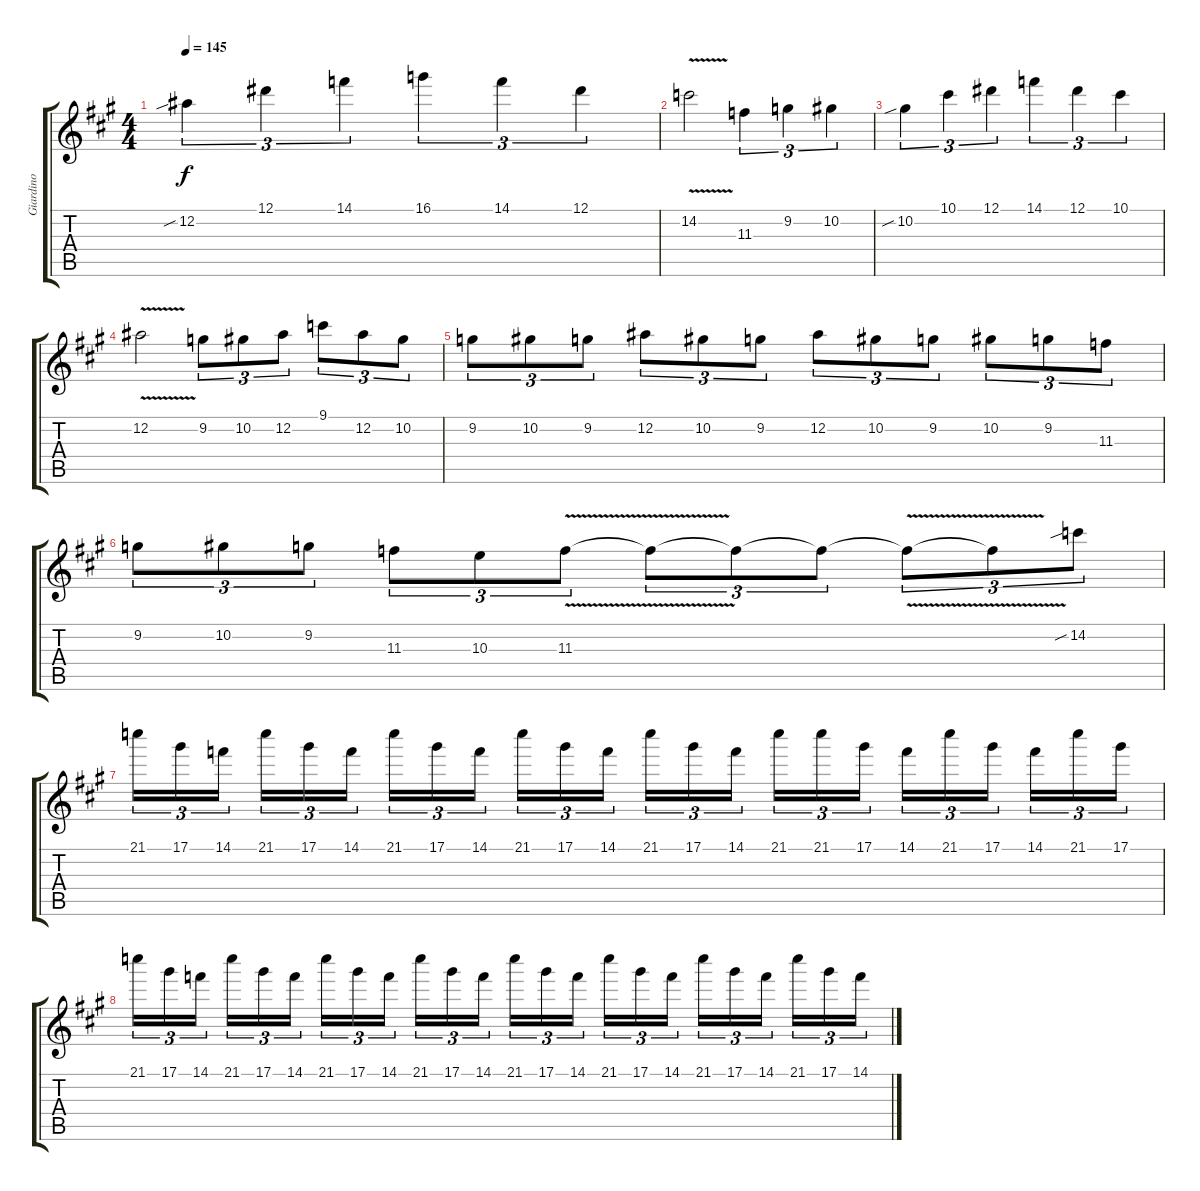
\track ("Giardino" "Giardino") {instrument distortionguitar}
\staff {score tabs}
\tuning (Eb4 Bb3 Gb3 Db3 Ab2 Eb2) {hide}
\ts (4 4)
\tempo 145
\clef g2
\ks f#minor
12.2{sib}.4{tu (3 2) dy f} 12.1.4{tu (3 2)} 14.1.4{tu (3 2)} 16.1.4{tu (3 2)} 14.1.4{tu (3 2)} 12.1.4{tu (3 2)} |
14.2{v}.2 11.3.4{tu (3 2)} 9.2.4{tu (3 2)} 10.2.4{tu (3 2)} |
10.2{sib}.4{tu (3 2)} 10.1.4{tu (3 2)} 12.1.4{tu (3 2)} 14.1.4{tu (3 2)} 12.1.4{tu (3 2)} 10.1.4{tu (3 2)} |
12.2{v}.2 9.2.8{tu (3 2)} 10.2.8{tu (3 2)} 12.2.8{tu (3 2)} 9.1.8{tu (3 2)} 12.2.8{tu (3 2)} 10.2.8{tu (3 2)} |
9.2.8{tu (3 2)} 10.2.8{tu (3 2)} 9.2.8{tu (3 2)} 12.2.8{tu (3 2)} 10.2.8{tu (3 2)} 9.2.8{tu (3 2)} 12.2.8{tu (3 2)} 10.2.8{tu (3 2)} 9.2.8{tu (3 2)} 10.2.8{tu (3 2)} 9.2.8{tu (3 2)} 11.3.8{tu (3 2)} |
9.2.8{tu (3 2)} 10.2.8{tu (3 2)} 9.2.8{tu (3 2)} 11.3.8{tu (3 2)} 10.3.8{tu (3 2)} 11.3{v}.8{tu (3 2)} 11.3{t}.8{tu (3 2)} 11.3{t}.8{tu (3 2)} 11.3{t}.8{tu (3 2)} 11.3{v t}.8{tu (3 2)} 11.3{t}.8{tu (3 2)} 14.2{sib}.8{tu (3 2)} |
21.1.16{tu (3 2)} 17.1.16{tu (3 2)} 14.1.16{tu (3 2) beam splitsecondary} 21.1.16{tu (3 2)} 17.1.16{tu (3 2)} 14.1.16{tu (3 2)} 21.1.16{tu (3 2)} 17.1.16{tu (3 2)} 14.1.16{tu (3 2) beam splitsecondary} 21.1.16{tu (3 2)} 17.1.16{tu (3 2)} 14.1.16{tu (3 2)} 21.1.16{tu (3 2)} 17.1.16{tu (3 2)} 14.1.16{tu (3 2) beam splitsecondary} 21.1.16{tu (3 2)} 21.1.16{tu (3 2)} 17.1.16{tu (3 2)} 14.1.16{tu (3 2)} 21.1.16{tu (3 2)} 17.1.16{tu (3 2) beam splitsecondary} 14.1.16{tu (3 2)} 21.1.16{tu (3 2)} 17.1.16{tu (3 2)} |
21.1.16{tu (3 2)} 17.1.16{tu (3 2)} 14.1.16{tu (3 2) beam splitsecondary} 21.1.16{tu (3 2)} 17.1.16{tu (3 2)} 14.1.16{tu (3 2)} 21.1.16{tu (3 2)} 17.1.16{tu (3 2)} 14.1.16{tu (3 2) beam splitsecondary} 21.1.16{tu (3 2)} 17.1.16{tu (3 2)} 14.1.16{tu (3 2)} 21.1.16{tu (3 2)} 17.1.16{tu (3 2)} 14.1.16{tu (3 2) beam splitsecondary} 21.1.16{tu (3 2)} 17.1.16{tu (3 2)} 14.1.16{tu (3 2)} 21.1.16{tu (3 2)} 17.1.16{tu (3 2)} 14.1.16{tu (3 2) beam splitsecondary} 21.1.16{tu (3 2)} 17.1.16{tu (3 2)} 14.1.16{tu (3 2)}
